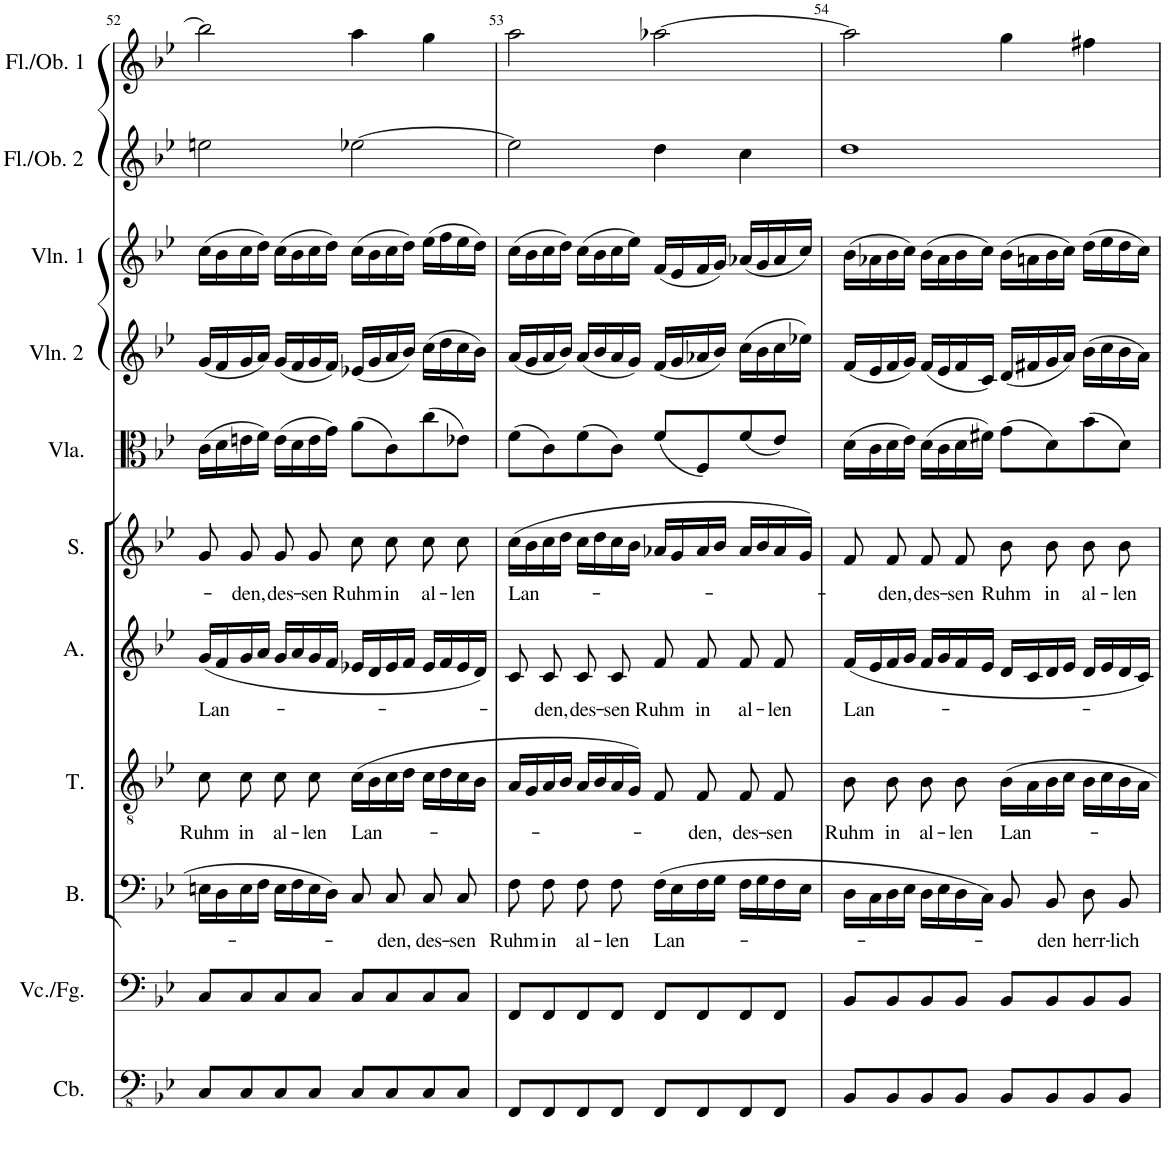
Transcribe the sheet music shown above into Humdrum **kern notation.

**kern	**kern	**kern	**text	**kern	**text	**kern	**text	**kern	**text	**kern	**kern	**kern	**kern	**kern
*part11	*part10	*part9	*part9	*part8	*part8	*part7	*part7	*part6	*part6	*part5	*part4	*part3	*part2	*part1
*staff11	*staff10	*staff9	*staff9	*staff8	*staff8	*staff7	*staff7	*staff6	*staff6	*staff5	*staff4	*staff3	*staff2	*staff1
*I"Contrabass	*I"Vcl./Fagotto	*I"Bass	*	*I"Tenor	*	*I"Alto	*	*I"Soprano	*	*I"Viola	*I"Violin 2	*I"Violin 1	*I"Fl./Ob. 2	*I"Fl./Ob. 1
*I'Cb.	*I'Vc./Fg.	*I'B.	*	*I'T.	*	*I'A.	*	*I'S.	*	*I'Vla.	*I'Vln. 2	*I'Vln. 1	*I'Fl./Ob. 2	*I'Fl./Ob. 1
!!LO:PB:g=z
*clefFv4	*clefF4	*clefF4	*	*clefGv2	*	*clefG2	*	*clefG2	*	*clefC3	*clefG2	*clefG2	*clefG2	*clefG2
*Trd7c12	*	*	*	*	*	*	*	*	*	*	*	*	*	*
*k[b-e-]	*k[b-e-]	*k[b-e-]	*	*k[b-e-]	*	*k[b-e-]	*	*k[b-e-]	*	*k[b-e-]	*k[b-e-]	*k[b-e-]	*k[b-e-]	*k[b-e-]
*M4/4	*M4/4	*M4/4	*	*M4/4	*	*M4/4	*	*M4/4	*	*M4/4	*M4/4	*M4/4	*M4/4	*M4/4
=52	=52	=52	=52	=52	=52	=52	=52	=52	=52	=52	=52	=52	=52	=52
!	!	!	!	!	!LO:LY:b	!	!LO:LY:b	!	!	!	!	!	!	!
8CC/L	8C/L	16En\LL	.	8c\	Ruhm	(16g/LL	Lan-	8g/	.	(16c\LL	(16g/LL	(16cc\LL	2een\	2bb-\]
.	.	16D\	.	.	.	16f/	.	.	.	16d\	16f/	16b-\	.	.
!	!	!	!	!	!LO:LY:b	!	!	!	!LO:LY:b	!	!	!	!	!
8CC/	8C/	16E\	.	8c\	in	16g/	.	8g/	den,	16en\	16g/	16cc\	.	.
.	.	16F\JJ	.	.	.	16a/JJ	.	.	.	16f\JJ)	16a/JJ)	16dd\JJ)	.	.
!	!	!	!	!	!LO:LY:b	!	!	!	!LO:LY:b	!	!	!	!	!
8CC/	8C/	16E\LL	.	8c\	al-	16g/LL	.	8g/	des-	(16e\LL	(16g/LL	(16cc\LL	.	.
.	.	16F\	.	.	.	16a/	.	.	.	16d\	16f/	16b-\	.	.
!	!	!	!	!	!LO:LY:b	!	!	!	!LO:LY:b	!	!	!	!	!
8CC/J	8C/J	16E\	.	8c\	-len	16g/	.	8g/	-sen	16e\	16g/	16cc\	.	.
.	.	16D\JJ	.	.	.	16f/JJ	.	.	.	16g\JJ)	16f/JJ)	16dd\JJ)	.	.
!	!	!	!	!	!LO:LY:b	!	!	!	!LO:LY:b	!	!	!	!	!
8CC/L	8C/L	8C/	.	(16c\LL	Lan-	16e-X/LL	.	8cc\	Ruhm	(8a\L	(16e-X/LL	(16cc\LL	[2ee-X\	4aa\
.	.	.	.	16B-\	.	16d/	.	.	.	.	16g/	16b-\	.	.
!	!	!	!LO:LY:b	!	!	!	!	!	!LO:LY:b	!	!	!	!	!
8CC/	8C/	8C/	-den,	16c\	.	16e-/	.	8cc\	in	8c\)	16a/	16cc\	.	.
.	.	.	.	16d\JJ	.	16f/JJ	.	.	.	.	16b-/JJ)	16dd\JJ)	.	.
!	!	!	!LO:LY:b	!	!	!	!	!	!LO:LY:b	!	!	!	!	!
8CC/	8C/	8C/	des-	16c\LL	.	16e-/LL	.	8cc\	al-	(8cc\	(16cc\LL	(16ee-\LL	.	4gg\
.	.	.	.	16d\	.	16f/	.	.	.	.	16dd\	16ff\	.	.
!	!	!	!LO:LY:b	!	!	!	!	!	!LO:LY:b	!	!	!	!	!
8CC/J	8C/J	8C/	-sen	16c\	.	16e-/	.	8cc\	-len	8e-X\J)	16cc\	16ee-\	.	.
.	.	.	.	16B-\JJ	.	16d/JJ)	.	.	.	.	16b-\JJ)	16dd\JJ)	.	.
=53	=53	=53	=53	=53	=53	=53	=53	=53	=53	=53	=53	=53	=53	=53
!	!	!	!LO:LY:b	!	!	!	!	!	!LO:LY:b	!	!	!	!	!
8FFF/L	8FF/L	8F\	Ruhm	16A/LL	.	8c/	.	(16cc\LL	Lan-	(8f\L	(16a/LL	(16cc\LL	2ee-\]	2aa\
.	.	.	.	16G/	.	.	.	16b-\	.	.	16g/	16b-\	.	.
!	!	!	!LO:LY:b	!	!	!	!LO:LY:b	!	!	!	!	!	!	!
8FFF/	8FF/	8F\	in	16A/	.	8c/	-den,	16cc\	.	8c\)	16a/	16cc\	.	.
.	.	.	.	16B-/JJ	.	.	.	16dd\JJ	.	.	16b-/JJ)	16dd\JJ)	.	.
!	!	!	!LO:LY:b	!	!	!	!LO:LY:b	!	!	!	!	!	!	!
8FFF/	8FF/	8F\	al-	16A/LL	.	8c/	des-	16cc\LL	.	(8f\	(16a/LL	(16cc\LL	.	.
.	.	.	.	16B-/	.	.	.	16dd\	.	.	16b-/	16b-\	.	.
!	!	!	!LO:LY:b	!	!	!	!LO:LY:b	!	!	!	!	!	!	!
8FFF/J	8FF/J	8F\	-len	16A/	.	8c/	-sen	16cc\	.	8c\J)	16a/	16cc\	.	.
.	.	.	.	16G/JJ)	.	.	.	16b-\JJ	.	.	16g/JJ)	16ee-\JJ)	.	.
!	!	!	!LO:LY:b	!	!	!	!LO:LY:b	!	!	!	!	!	!	!
8FFF/L	8FF/L	(16F\LL	Lan-	8F/	.	8f/	Ruhm	16a-X/LL	.	(8f/L	(16f/LL	(16f/LL	4dd\	[2aa-X\
.	.	16E-\	.	.	.	.	.	16g/	.	.	16g/	16e-/	.	.
!	!	!	!	!	!LO:LY:b	!	!LO:LY:b	!	!	!	!	!	!	!
8FFF/	8FF/	16F\	.	8F/	-den,	8f/	in	16a-/	.	8F/)	16a-X/	16f/	.	.
.	.	16G\JJ	.	.	.	.	.	16b-/JJ	.	.	16b-/JJ)	16g/JJ)	.	.
!	!	!	!	!	!LO:LY:b	!	!LO:LY:b	!	!	!	!	!	!	!
8FFF/	8FF/	16F\LL	.	8F/	des-	8f/	al-	16a-/LL	.	(8f/	(16cc\LL	(16a-X/LL	4cc\	.
.	.	16G\	.	.	.	.	.	16b-/	.	.	16b-\	16g/	.	.
!	!	!	!	!	!LO:LY:b	!	!LO:LY:b	!	!	!	!	!	!	!
8FFF/J	8FF/J	16F\	.	8F/	-sen	8f/	-len	16a-/	.	8e-/J)	16cc\	16a-/	.	.
.	.	16E-\JJ	.	.	.	.	.	16g/JJ)	.	.	16ee-X\JJ)	16cc/JJ)	.	.
=54	=54	=54	=54	=54	=54	=54	=54	=54	=54	=54	=54	=54	=54	=54
!	!	!	!	!	!LO:LY:b	!	!LO:LY:b	!	!	!	!	!	!	!
8BBB-/L	8BB-/L	16D\LL	.	8B-\	Ruhm	(16f/LL	Lan-	8f/	.	(16d\LL	(16f/LL	(16b-\LL	1dd	2aa-\]
.	.	16C\	.	.	.	16e-/	.	.	.	16c\	16e-/	16a-X\	.	.
!	!	!	!	!	!LO:LY:b	!	!	!	!LO:LY:b	!	!	!	!	!
8BBB-/	8BB-/	16D\	.	8B-\	in	16f/	.	8f/	-den,	16d\	16f/	16b-\	.	.
.	.	16E-\JJ	.	.	.	16g/JJ	.	.	.	16e-\JJ)	16g/JJ)	16cc\JJ)	.	.
!	!	!	!	!	!LO:LY:b	!	!	!	!LO:LY:b	!	!	!	!	!
8BBB-/	8BB-/	16D\LL	.	8B-\	al-	16f/LL	.	8f/	des-	(16d\LL	(16f/LL	(16b-\LL	.	.
.	.	16E-\	.	.	.	16g/	.	.	.	16c\	16e-/	16a-\	.	.
!	!	!	!	!	!LO:LY:b	!	!	!	!LO:LY:b	!	!	!	!	!
8BBB-/J	8BB-/J	16D\	.	8B-\	-len	16f/	.	8f/	-sen	16d\	16f/	16b-\	.	.
.	.	16C\JJ)	.	.	.	16e-/JJ	.	.	.	16f#X\JJ)	16c/JJ)	16cc\JJ)	.	.
!	!	!	!	!	!LO:LY:b	!	!	!	!LO:LY:b	!	!	!	!	!
8BBB-/L	8BB-/L	8BB-/	.	16B-\LL	Lan-	16d/LL	.	8b-\	Ruhm	(8g\L	(16d/LL	(16b-\LL	.	4gg\
.	.	.	.	16A\	.	16c/	.	.	.	.	16f#X/	16an\	.	.
!	!	!	!LO:LY:b	!	!	!	!	!	!LO:LY:b	!	!	!	!	!
8BBB-/	8BB-/	8BB-/	-den	16B-\	.	16d/	.	8b-\	in	8d\)	16g/	16b-\	.	.
.	.	.	.	16c\JJ	.	16e-/JJ	.	.	.	.	16a/JJ)	16cc\JJ)	.	.
!	!	!	!LO:LY:b	!	!	!	!	!	!LO:LY:b	!	!	!	!	!
8BBB-/	8BB-/	8D\	herr-	16B-\LL	.	16d/LL	.	8b-\	al-	(8b-\	(16b-\LL	(16dd\LL	.	4ff#X\
.	.	.	.	16c\	.	16e-/	.	.	.	.	16cc\	16ee-\	.	.
!	!	!	!LO:LY:b	!	!	!	!	!	!LO:LY:b	!	!	!	!	!
8BBB-/J	8BB-/J	8BB-/	-lich	16B-\	.	16d/	.	8b-\	-len	8d\J)	16b-\	16dd\	.	.
.	.	.	.	16A\JJ	.	16c/JJ)	.	.	.	.	16a\JJ)	16cc\JJ)	.	.
=	=	=	=	=	=	=	=	=	=	=	=	=	=	=
*-	*-	*-	*-	*-	*-	*-	*-	*-	*-	*-	*-	*-	*-	*-
